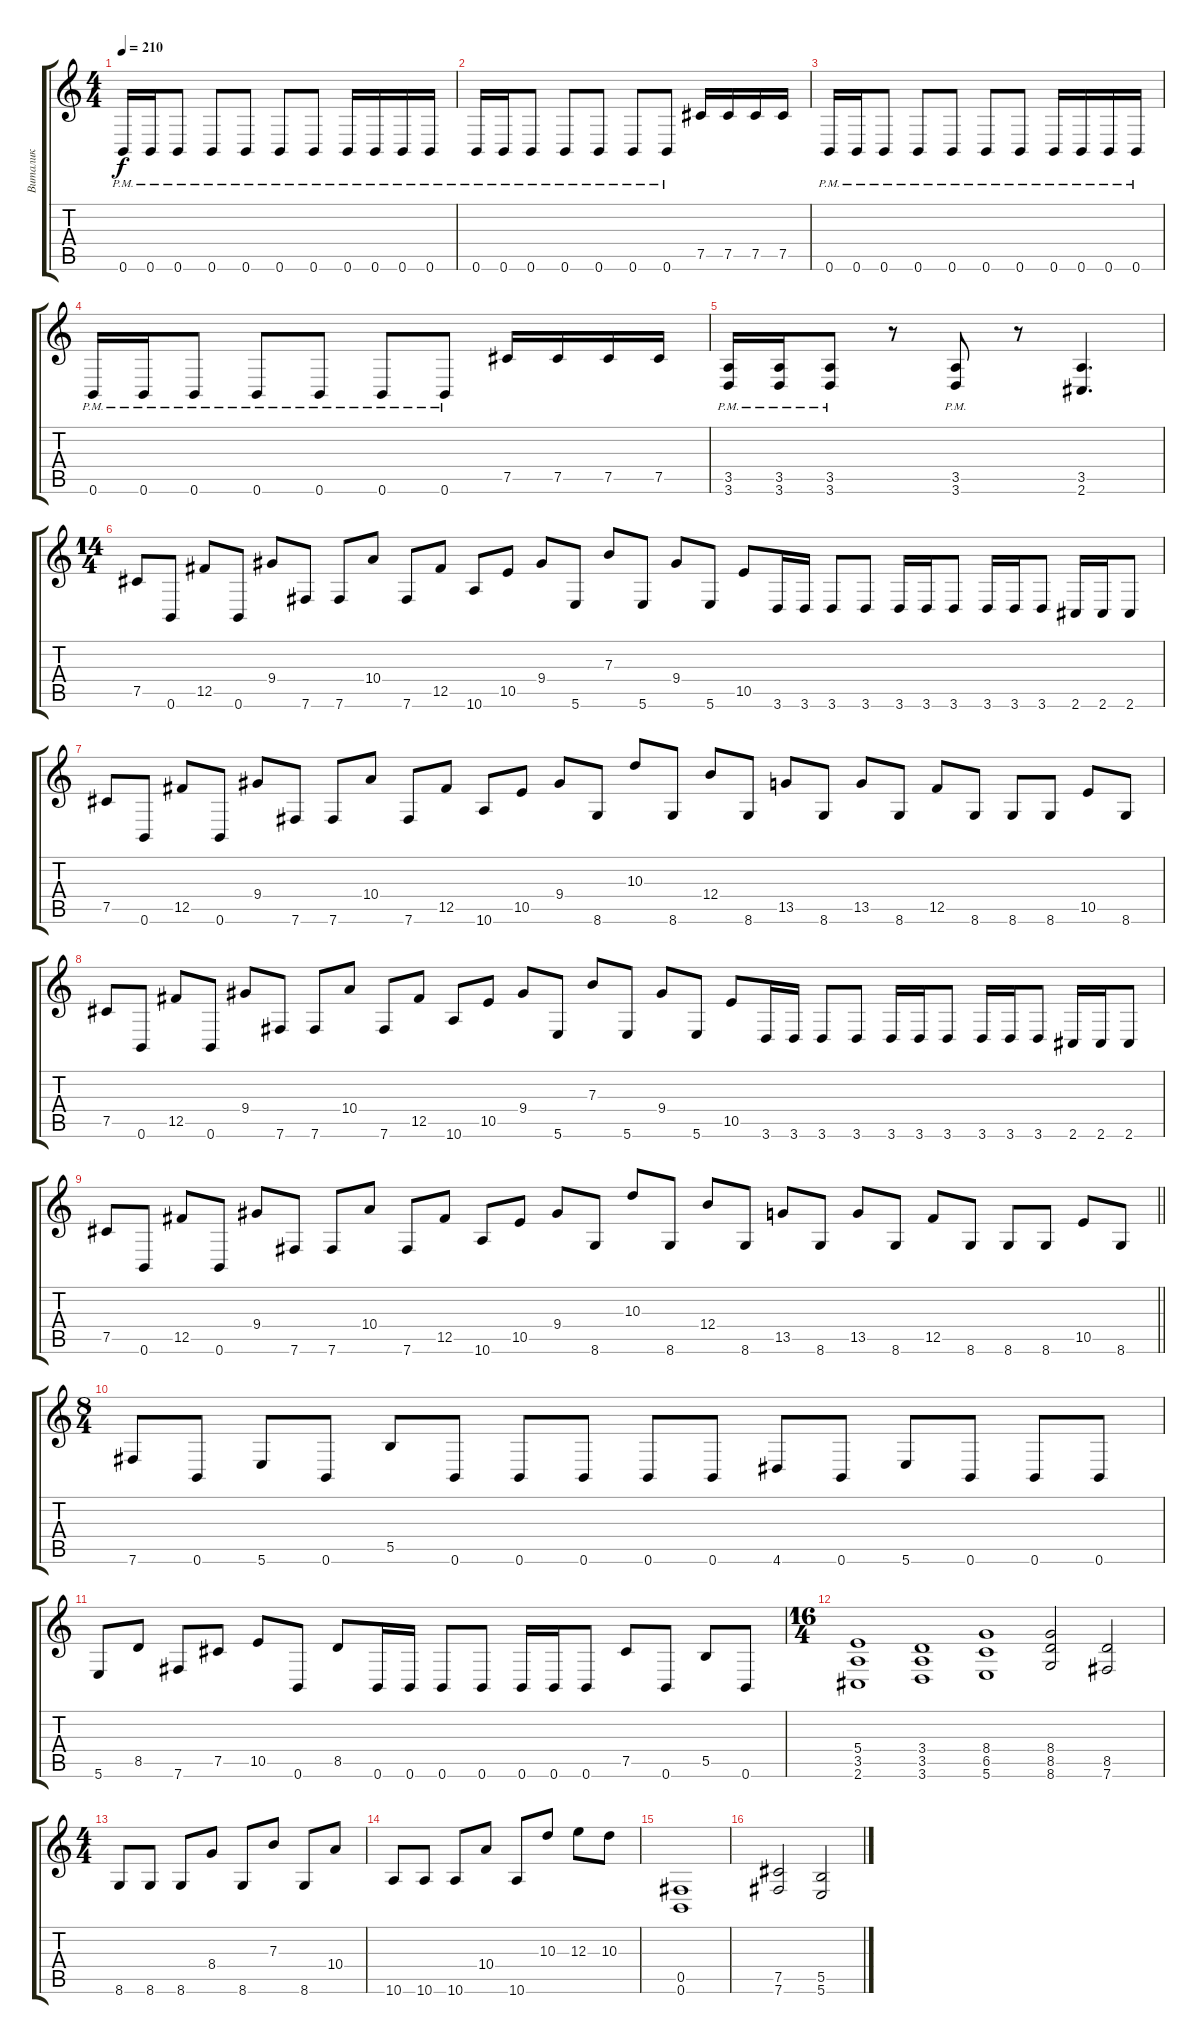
\track ("Виталик" "Виталик") {instrument distortionguitar}
\staff {score tabs}
\tuning (Db4 Ab3 E3 B2 Gb2 B1) {hide}
\ts (4 4)
\tempo 210
\clef g2
\ks c
0.6{pm}.16{dy f} 0.6{pm}.16 0.6{pm}.8 0.6{pm}.8 0.6{pm}.8 0.6{pm}.8 0.6{pm}.8 0.6{pm}.16 0.6{pm}.16 0.6{pm}.16 0.6{pm}.16 |
0.6{pm}.16 0.6{pm}.16 0.6{pm}.8 0.6{pm}.8 0.6{pm}.8 0.6{pm}.8 0.6{pm}.8 7.5.16 7.5.16 7.5.16 7.5.16 |
0.6{pm}.16 0.6{pm}.16 0.6{pm}.8 0.6{pm}.8 0.6{pm}.8 0.6{pm}.8 0.6{pm}.8 0.6{pm}.16 0.6{pm}.16 0.6{pm}.16 0.6{pm}.16 |
0.6{pm}.16 0.6{pm}.16 0.6{pm}.8 0.6{pm}.8 0.6{pm}.8 0.6{pm}.8 0.6{pm}.8 7.5.16 7.5.16 7.5.16 7.5.16 |
(3.5{pm} 3.6{pm}).16 (3.5{pm} 3.6{pm}).16 (3.5{pm} 3.6{pm}).8 r.8 (3.5{pm} 3.6{pm}).8 r.8 (3.5 2.6).4{d} |
\ts (14 4)
7.5.8 0.6.8 12.5.8 0.6.8 9.4.8 7.6.8 7.6.8 10.4.8 7.6.8 12.5.8 10.6.8 10.5.8 9.4.8 5.6.8 7.3.8 5.6.8 9.4.8 5.6.8 10.5.8 3.6.16 3.6.16 3.6.8 3.6.8 3.6.16 3.6.16 3.6.8 3.6.16 3.6.16 3.6.8 2.6.16 2.6.16 2.6.8 |
7.5.8 0.6.8 12.5.8 0.6.8 9.4.8 7.6.8 7.6.8 10.4.8 7.6.8 12.5.8 10.6.8 10.5.8 9.4.8 8.6.8 10.3.8 8.6.8 12.4.8 8.6.8 13.5.8 8.6.8 13.5.8 8.6.8 12.5.8 8.6.8 8.6.8 8.6.8 10.5.8 8.6.8 |
7.5.8 0.6.8 12.5.8 0.6.8 9.4.8 7.6.8 7.6.8 10.4.8 7.6.8 12.5.8 10.6.8 10.5.8 9.4.8 5.6.8 7.3.8 5.6.8 9.4.8 5.6.8 10.5.8 3.6.16 3.6.16 3.6.8 3.6.8 3.6.16 3.6.16 3.6.8 3.6.16 3.6.16 3.6.8 2.6.16 2.6.16 2.6.8 |
\barLineRight lightlight
7.5.8 0.6.8 12.5.8 0.6.8 9.4.8 7.6.8 7.6.8 10.4.8 7.6.8 12.5.8 10.6.8 10.5.8 9.4.8 8.6.8 10.3.8 8.6.8 12.4.8 8.6.8 13.5.8 8.6.8 13.5.8 8.6.8 12.5.8 8.6.8 8.6.8 8.6.8 10.5.8 8.6.8 |
\ts (8 4)
7.6.8 0.6.8 5.6.8 0.6.8 5.5.8 0.6.8 0.6.8 0.6.8 0.6.8 0.6.8 4.6.8 0.6.8 5.6.8 0.6.8 0.6.8 0.6.8 |
5.6.8 8.5.8 7.6.8 7.5.8 10.5.8 0.6.8 8.5.8 0.6.16 0.6.16 0.6.8 0.6.8 0.6.16 0.6.16 0.6.8 7.5.8 0.6.8 5.5.8 0.6.8 |
\ts (16 4)
(5.4 3.5 2.6).1 (3.4 3.5 3.6).1 (8.4 6.5 5.6).1 (8.4 8.5 8.6).2 (8.5 7.6).2 |
\ts (4 4)
8.6.8 8.6.8 8.6.8 8.4.8 8.6.8 7.3.8 8.6.8 10.4.8 |
10.6.8 10.6.8 10.6.8 10.4.8 10.6.8 10.3.8 12.3.8 10.3.8 |
(0.5 0.6).1 |
(7.5 7.6).2 (5.5 5.6).2
